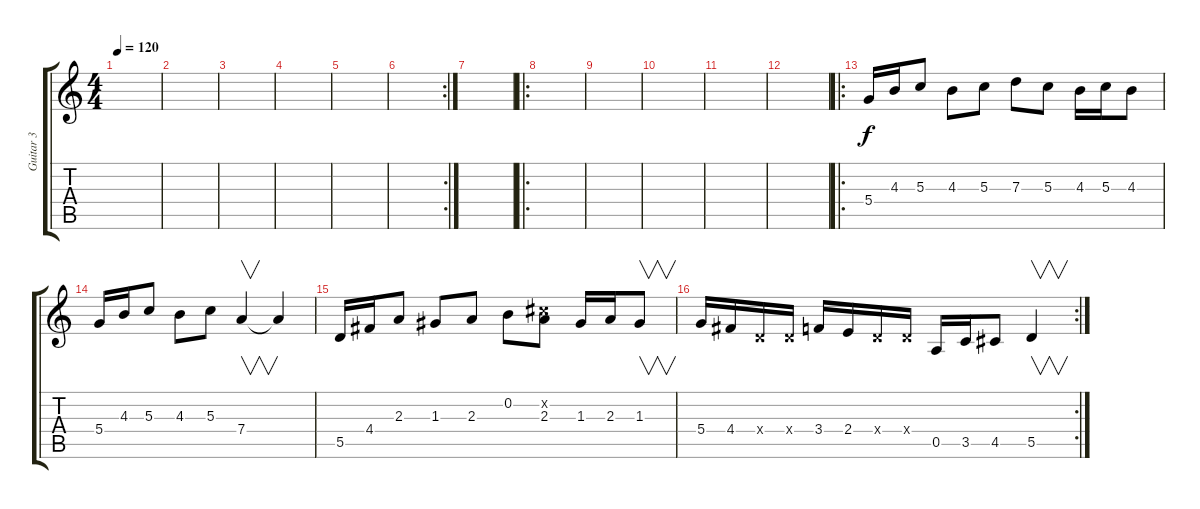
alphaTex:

\track ("Guitar 3" "Guitar 3") {instrument overdrivenguitar}
\staff {score tabs}
\tuning (E4 B3 G3 D3 A2 D2) {hide}
\ts (4 4)
\tempo 120
\clef g2
\ks c
|
|
|
|
|
\rc 2
|
|
\ro
|
|
|
|
|
\ro
5.4.16 4.3.16 5.3.8 4.3.8 5.3.8 7.3.8 5.3.8 4.3.16 5.3.16 4.3.8 |
5.4.16 4.3.16 5.3.8 4.3.8 5.3.8 7.4.4{v} 7.4{t}.4 |
5.5.16 4.4.16 2.3.8 1.3.8 2.3.8 0.2.8 (2.2{x} 2.3).8 1.3.16 2.3.16 1.3.8{v} |
\rc 2
5.4.16 4.4.16 0.4{x}.16 0.4{x}.16 3.4.16 2.4.16 0.4{x}.16 0.4{x}.16 0.5.16 3.5.16 4.5.8 5.5.4{v}
